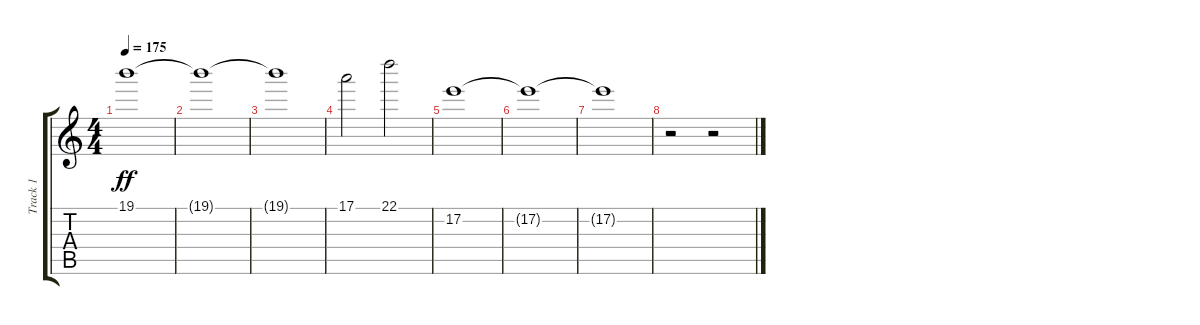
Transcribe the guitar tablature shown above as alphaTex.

\track ("Track 1" "Track 1") {instrument electricguitarjazz}
\staff {score tabs}
\tuning (E4 B3 G3 D3 A2 E2) {hide}
\ts (4 4)
\tempo 175
\clef g2
\ks c
19.1.1{dy ff} |
19.1{t}.1 |
19.1{t}.1 |
17.1.2 22.1.2 |
17.2.1 |
17.2{t}.1 |
17.2{t}.1 |
r.2 r.2
